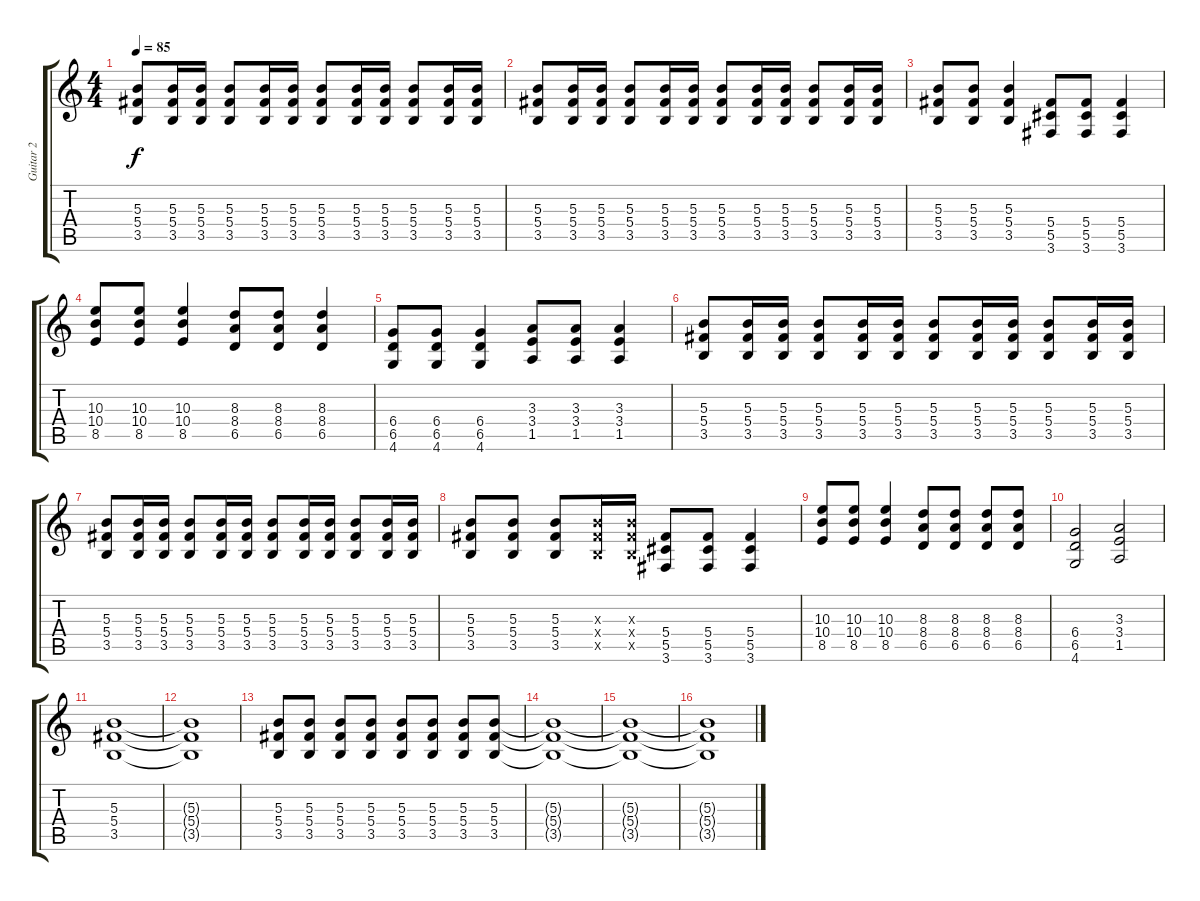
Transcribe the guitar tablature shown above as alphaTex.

\track ("Guitar 2" "Guitar 2") {instrument electricguitarclean}
\staff {score tabs}
\tuning (Eb4 Bb3 Gb3 Db3 Ab2 Eb2) {hide}
\ts (4 4)
\tempo 85
\clef g2
\ks c
(5.3 5.4 3.5).8{dy f} (5.3 5.4 3.5).16 (5.3 5.4 3.5).16 (5.3 5.4 3.5).8 (5.3 5.4 3.5).16 (5.3 5.4 3.5).16 (5.3 5.4 3.5).8 (5.3 5.4 3.5).16 (5.3 5.4 3.5).16 (5.3 5.4 3.5).8 (5.3 5.4 3.5).16 (5.3 5.4 3.5).16 |
(5.3 5.4 3.5).8 (5.3 5.4 3.5).16 (5.3 5.4 3.5).16 (5.3 5.4 3.5).8 (5.3 5.4 3.5).16 (5.3 5.4 3.5).16 (5.3 5.4 3.5).8 (5.3 5.4 3.5).16 (5.3 5.4 3.5).16 (5.3 5.4 3.5).8 (5.3 5.4 3.5).16 (5.3 5.4 3.5).16 |
(5.3 5.4 3.5).8 (5.3 5.4 3.5).8 (5.3 5.4 3.5).4 (5.4 5.5 3.6).8 (5.4 5.5 3.6).8 (5.4 5.5 3.6).4 |
(10.3 10.4 8.5).8 (10.3 10.4 8.5).8 (10.3 10.4 8.5).4 (8.3 8.4 6.5).8 (8.3 8.4 6.5).8 (8.3 8.4 6.5).4 |
(6.4 6.5 4.6).8 (6.4 6.5 4.6).8 (6.4 6.5 4.6).4 (3.3 3.4 1.5).8 (3.3 3.4 1.5).8 (3.3 3.4 1.5).4 |
(5.3 5.4 3.5).8 (5.3 5.4 3.5).16 (5.3 5.4 3.5).16 (5.3 5.4 3.5).8 (5.3 5.4 3.5).16 (5.3 5.4 3.5).16 (5.3 5.4 3.5).8 (5.3 5.4 3.5).16 (5.3 5.4 3.5).16 (5.3 5.4 3.5).8 (5.3 5.4 3.5).16 (5.3 5.4 3.5).16 |
(5.3 5.4 3.5).8 (5.3 5.4 3.5).16 (5.3 5.4 3.5).16 (5.3 5.4 3.5).8 (5.3 5.4 3.5).16 (5.3 5.4 3.5).16 (5.3 5.4 3.5).8 (5.3 5.4 3.5).16 (5.3 5.4 3.5).16 (5.3 5.4 3.5).8 (5.3 5.4 3.5).16 (5.3 5.4 3.5).16 |
(5.3 5.4 3.5).8 (5.3 5.4 3.5).8 (5.3 5.4 3.5).8 (5.3{x} 5.4{x} 3.5{x}).16 (5.3{x} 5.4{x} 3.5{x}).16 (5.4 5.5 3.6).8 (5.4 5.5 3.6).8 (5.4 5.5 3.6).4 |
(10.3 10.4 8.5).8 (10.3 10.4 8.5).8 (10.3 10.4 8.5).4 (8.3 8.4 6.5).8 (8.3 8.4 6.5).8 (8.3 8.4 6.5).8 (8.3 8.4 6.5).8 |
(6.4 6.5 4.6).2 (3.3 3.4 1.5).2 |
(5.3 5.4 3.5).1 |
(5.3{t} 5.4{t} 3.5{t}).1 |
(5.3 5.4 3.5).8 (5.3 5.4 3.5).8 (5.3 5.4 3.5).8 (5.3 5.4 3.5).8 (5.3 5.4 3.5).8 (5.3 5.4 3.5).8 (5.3 5.4 3.5).8 (5.3 5.4 3.5).8 |
(5.3{t} 5.4{t} 3.5{t}).1 |
(5.3{t} 5.4{t} 3.5{t}).1 |
(5.3{t} 5.4{t} 3.5{t}).1
